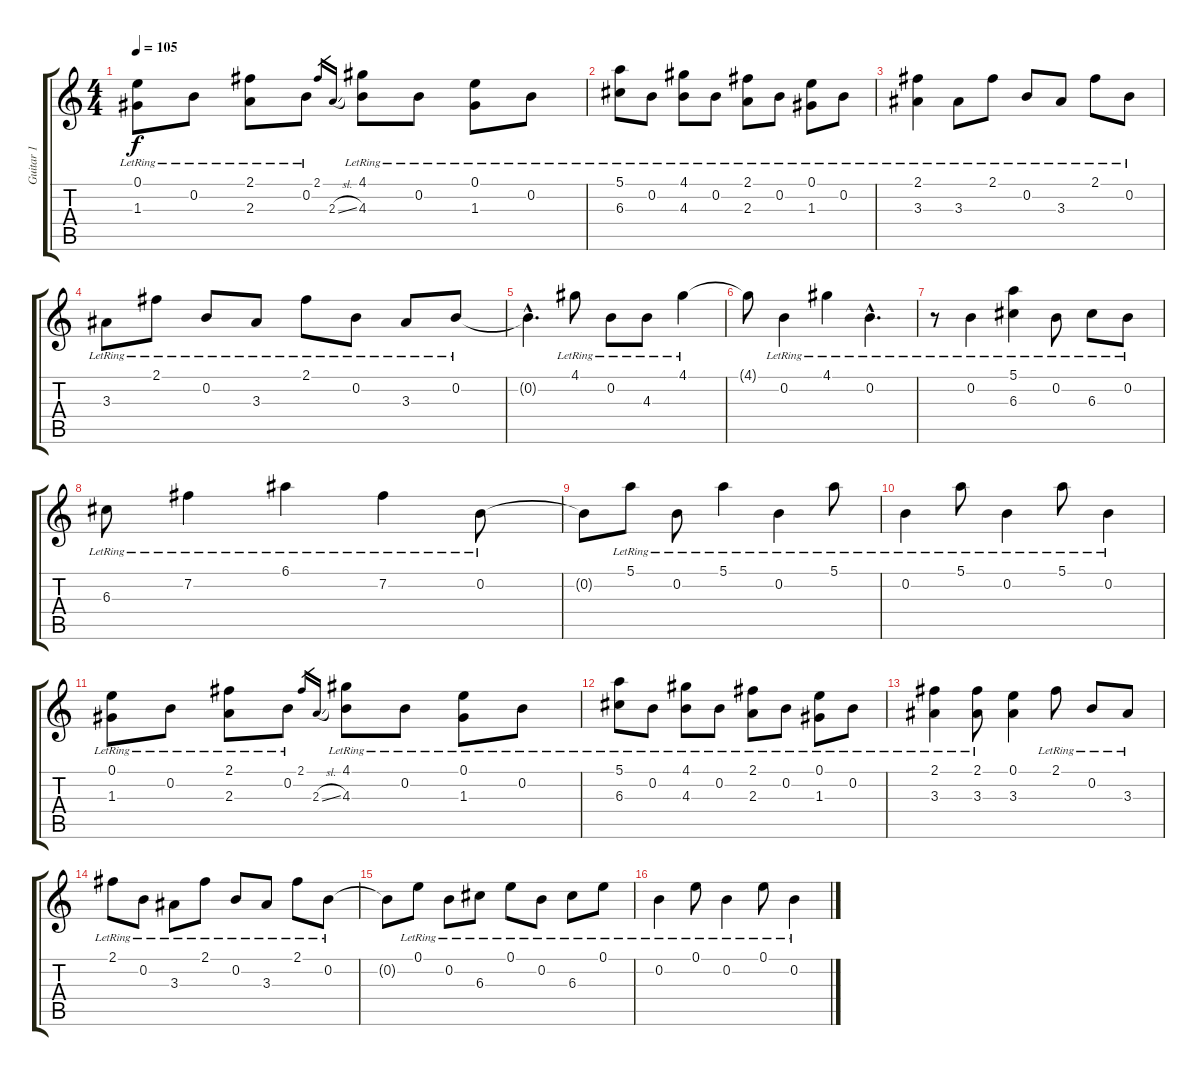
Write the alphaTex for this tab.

\track ("Guitar 1" "Guitar 1") {instrument acousticguitarsteel}
\staff {score tabs}
\tuning (E4 B3 G3 D3 A2 E2) {hide}
\ts (4 4)
\tempo 105
\clef g2
\ks c
(0.1{lr} 1.3{lr}).8{dy f} 0.2{lr}.8 (2.1{lr} 2.3{lr}).8 0.2{lr}.8 2.1.16{gr} 2.3{sl}.16{gr} (4.1{lr} 4.3{lr}).8 0.2{lr}.8 (0.1{lr} 1.3{lr}).8 0.2{lr}.8 |
(5.1{lr} 6.3{lr}).8 0.2{lr}.8 (4.1{lr} 4.3{lr}).8 0.2{lr}.8 (2.1{lr} 2.3{lr}).8 0.2{lr}.8 (0.1{lr} 1.3{lr}).8 0.2{lr}.8 |
(2.1{lr} 3.3{lr}).4 3.3{lr}.8 2.1{lr}.8 0.2{lr}.8 3.3{lr}.8 2.1{lr}.8 0.2{lr}.8 |
3.3{lr}.8 2.1{lr}.8 0.2{lr}.8 3.3{lr}.8 2.1{lr}.8 0.2{lr}.8 3.3{lr}.8 0.2{lr}.8 |
0.2{hac t}.4{d} 4.1{lr}.8 0.2{lr}.8 4.3{lr}.8 4.1{lr}.4 |
4.1{t}.8 0.2{lr}.4 4.1{lr}.4 0.2{hac lr}.4{d} |
r.8 0.2{lr}.4 (5.1{lr} 6.3{lr}).4 0.2{lr}.8 6.3{lr}.8 0.2{lr}.8 |
6.3{lr}.8 7.2{lr}.4 6.1{lr}.4 7.2{lr}.4 0.2{lr}.8 |
0.2{t}.8 5.1{lr}.8 0.2{lr}.8 5.1{lr}.4 0.2{lr}.4 5.1{lr}.8 |
0.2{lr}.4 5.1{lr}.8 0.2{lr}.4 5.1{lr}.8 0.2{lr}.4 |
(0.1{lr} 1.3{lr}).8 0.2{lr}.8 (2.1{lr} 2.3{lr}).8 0.2{lr}.8 2.1.16{gr} 2.3{sl}.16{gr} (4.1{lr} 4.3{lr}).8 0.2{lr}.8 (0.1{lr} 1.3{lr}).8 0.2{lr}.8 |
(5.1{lr} 6.3{lr}).8 0.2{lr}.8 (4.1{lr} 4.3{lr}).8 0.2{lr}.8 (2.1{lr} 2.3{lr}).8 0.2{lr}.8 (0.1{lr} 1.3{lr}).8 0.2{lr}.8 |
(2.1{lr} 3.3{lr}).4 (2.1 3.3{lr}).8 (0.1 3.3).4 2.1{lr}.8 0.2{lr}.8 3.3{lr}.8 |
2.1{lr}.8 0.2{lr}.8 3.3{lr}.8 2.1{lr}.8 0.2{lr}.8 3.3{lr}.8 2.1{lr}.8 0.2{lr}.8 |
0.2{t}.8 0.1{lr}.8 0.2{lr}.8 6.3{lr}.8 0.1{lr}.8 0.2{lr}.8 6.3{lr}.8 0.1{lr}.8 |
0.2{lr}.4 0.1{lr}.8 0.2{lr}.4 0.1{lr}.8 0.2{lr}.4
